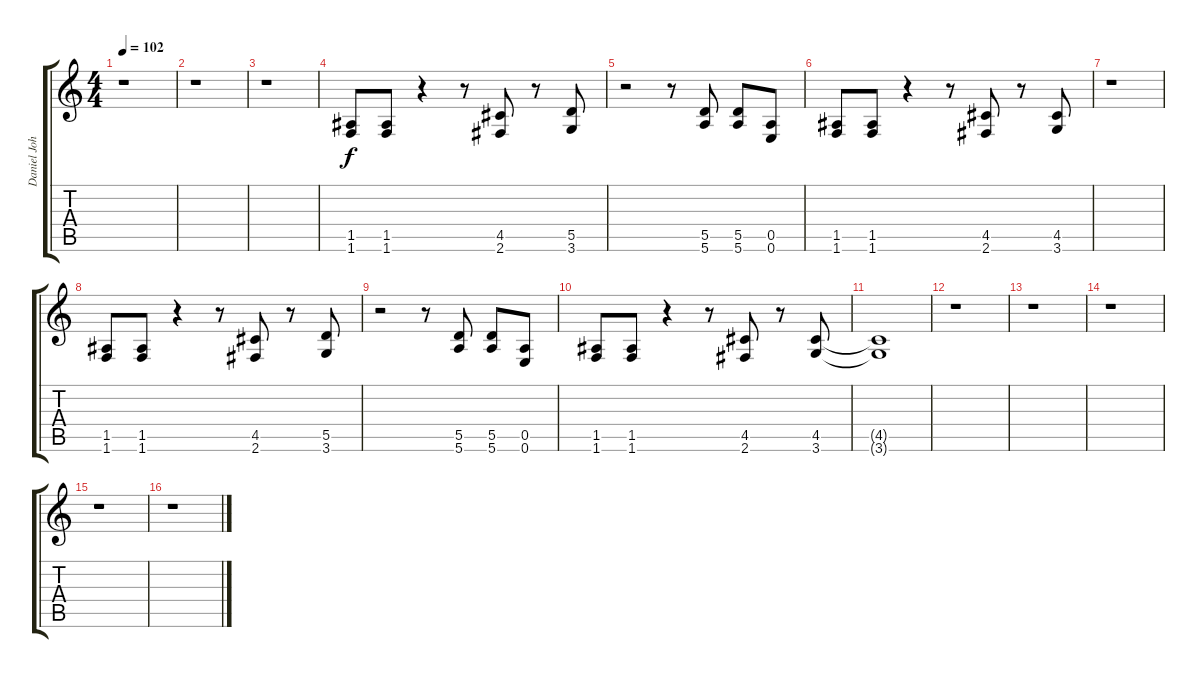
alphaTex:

\track ("Daniel Johns (gtr3)" "Daniel Joh") {instrument distortionguitar}
\staff {score tabs}
\tuning (E4 B3 G3 D3 A2 E2) {hide}
\ts (4 4)
\tempo 102
\clef g2
\ks c
r.1{dy f instrument distortionguitar} |
r.1 |
r.1 |
(1.5 1.6).8 (1.5 1.6).8 r.4 r.8 (4.5 2.6).8 r.8 (5.5 3.6).8 |
r.2 r.8 (5.5 5.6).8 (5.5 5.6).8 (0.5 0.6).8 |
(1.5 1.6).8 (1.5 1.6).8 r.4 r.8 (4.5 2.6).8 r.8 (4.5 3.6).8 |
r.1 |
(1.5 1.6).8 (1.5 1.6).8 r.4 r.8 (4.5 2.6).8 r.8 (5.5 3.6).8 |
r.2 r.8 (5.5 5.6).8 (5.5 5.6).8 (0.5 0.6).8 |
(1.5 1.6).8 (1.5 1.6).8 r.4 r.8 (4.5 2.6).8 r.8 (4.5 3.6).8 |
(4.5{t} 3.6{t}).1 |
r.1 |
r.1 |
r.1 |
r.1 |
r.1
